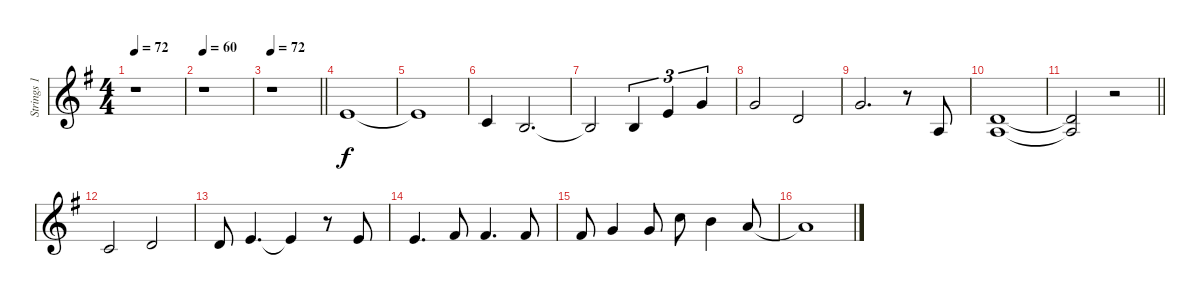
\track ("Strings 1" "Strings 1") {instrument stringensemble2}
\staff {score}
\tuning (E5 B4 G4 D4 A3 E3) {hide}
\ts (4 4)
\tempo 72
\tempo 32
\tempo 72
\clef g2
\ks eminor
r.1{dy f instrument stringensemble2} |
\tempo 60
r.1 |
\tempo 72
\barLineRight lightlight
r.1 |
2.4.1 |
2.4{t}.1 |
3.5.4 2.5.2{d} |
2.5{t}.2 2.5.4{tu (3 2)} 2.4.4{tu (3 2)} 0.3.4{tu (3 2)} |
0.3.2 0.4.2 |
0.3.2{d} r.8 0.5.8 |
(0.4 0.5).1 |
\barLineRight lightlight
(0.4{t} 0.5{t}).2 r.2 |
3.5.2 0.4.2 |
0.4.8 2.4.4{d} 2.4{t}.4 r.8 2.4.8 |
2.4.4{d} 9.5.8 9.5.4{d} 9.5.8 |
9.5.8 0.3.4 0.3.8 1.2.8 0.2.4 2.3.8 |
2.3{t}.1
